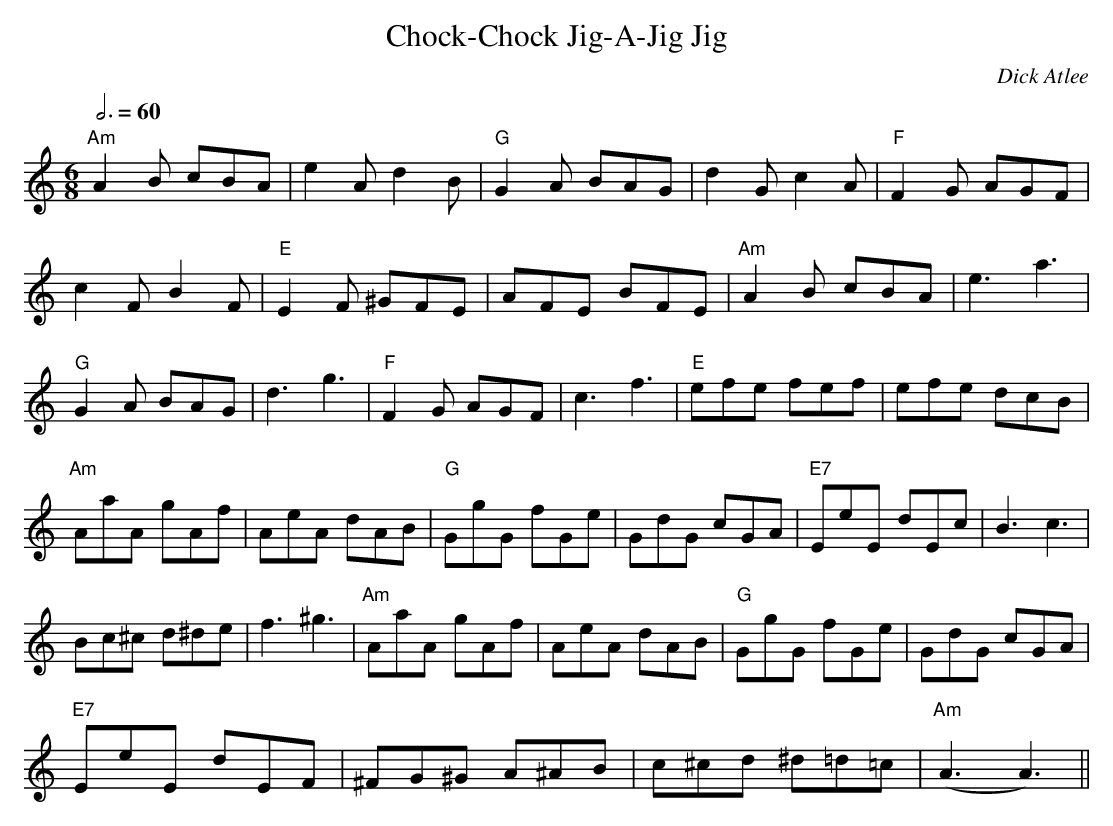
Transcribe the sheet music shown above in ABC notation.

X:1
T:Chock-Chock Jig-A-Jig Jig
M:6/8
L:1/8
Q:6/8=60
C:Dick Atlee
K:Am
"Am" A2 B cBA | e2 A d2 B | "G" G2 A BAG | d2 G c2 A | "F" F2 G AGF | !
c2 F B2 F | "E" E2 F ^GFE | AFE BFE | "Am" A2 B cBA | e3 a3 | !
"G" G2 A BAG | d3 g3 | "F" F2 G AGF | c3 f3 | "E" efe fef | efe dcB | !
"Am" AaA gAf | AeA dAB | "G" GgG fGe | GdG cGA | "E7" EeE dEc | B3 c3 | !
Bc^c d^de | f3 ^g3 |  "Am" AaA gAf | AeA dAB | "G" GgG fGe | GdG cGA | !
"E7" EeE dEF | ^FG^G A^AB | c^cd ^d=d=c | "Am" (A3 A3) ||
